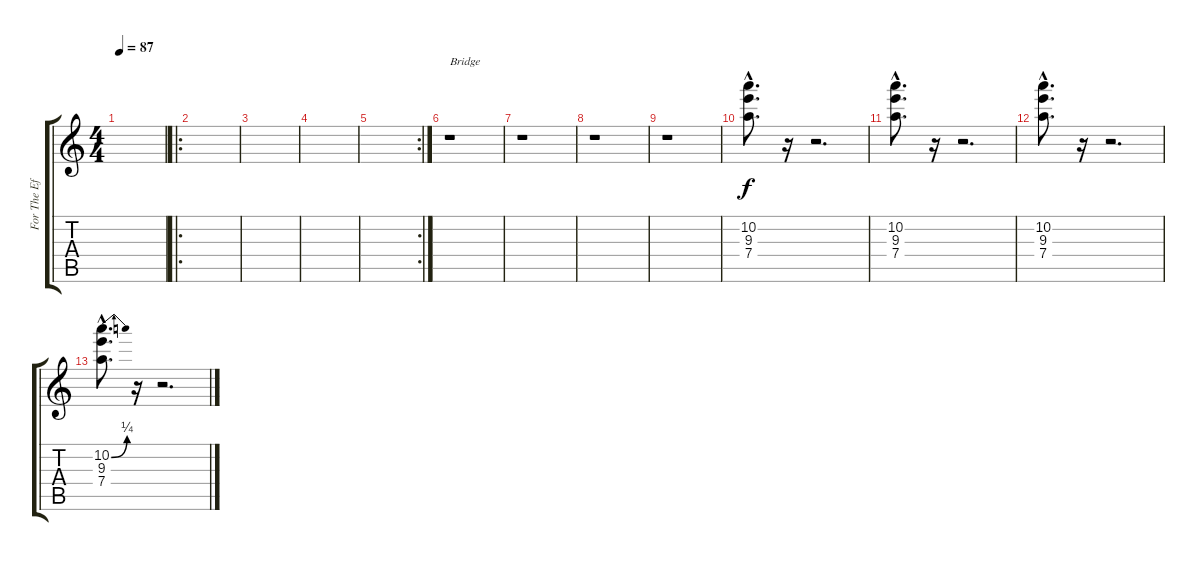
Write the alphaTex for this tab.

\track ("For The Effect" "For The Ef") {instrument overdrivenguitar}
\staff {score tabs}
\tuning (E5 B4 G4 D4 A3 E3) {hide}
\ts (4 4)
\tempo 87
\clef g2
\ks c
|
\ro
|
|
|
\rc 2
|
r.1{txt "Bridge"} |
r.1 |
r.1 |
r.1 |
(10.2{hac} 9.3{hac} 7.4{hac}).8{d} r.16 r.2{d} |
(10.2{hac} 9.3{hac} 7.4{hac}).8{d} r.16 r.2{d} |
(10.2{hac} 9.3{hac} 7.4{hac}).8{d} r.16 r.2{d} |
(10.2{be (bend 0 0 60 1) hac} 9.3{hac} 7.4{hac}).8{d} r.16 r.2{d}
